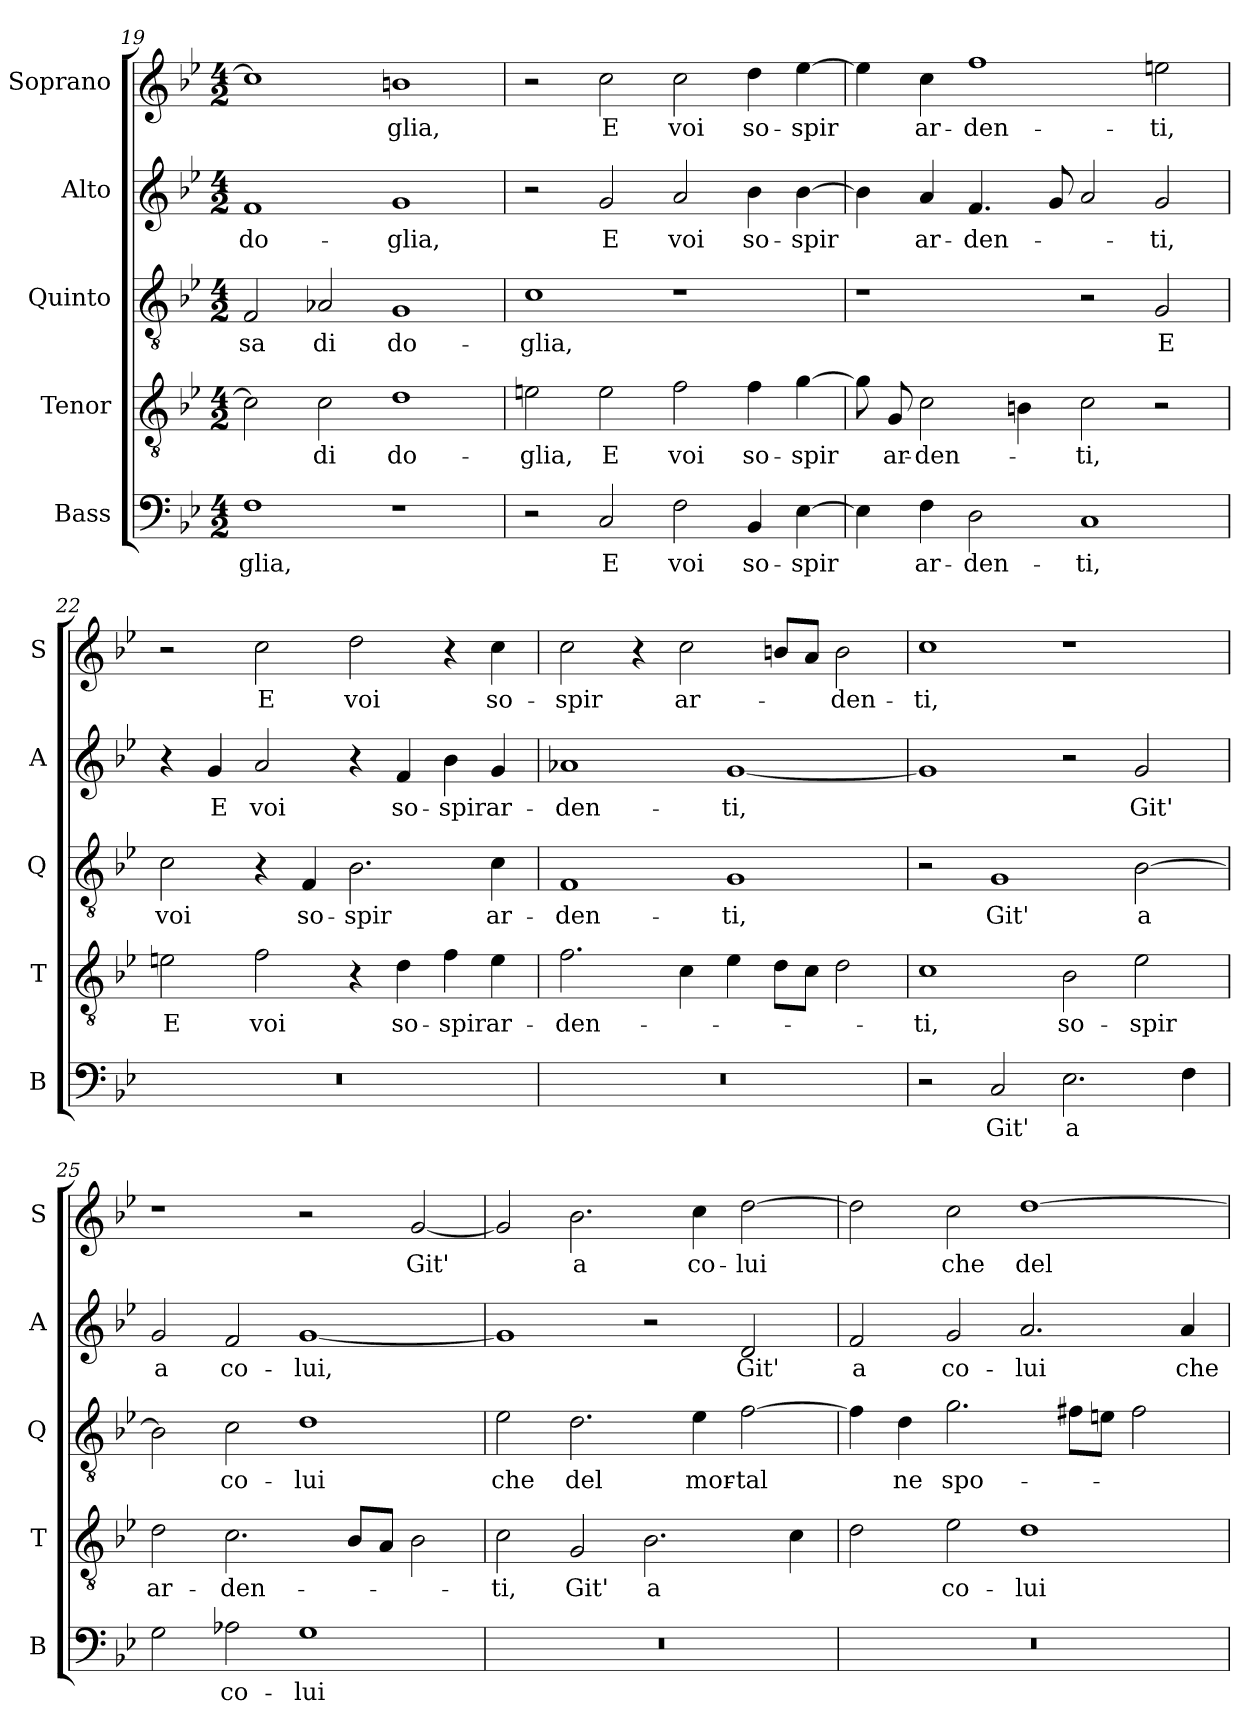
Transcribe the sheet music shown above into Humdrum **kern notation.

**kern	**text	**kern	**text	**kern	**text	**kern	**text	**kern	**text
*part5	*part5	*part4	*part4	*part3	*part3	*part2	*part2	*part1	*part1
*staff5	*staff5	*staff4	*staff4	*staff3	*staff3	*staff2	*staff2	*staff1	*staff1
*I"Bass	*	*I"Tenor	*	*I"Quinto	*	*I"Alto	*	*I"Soprano	*
*I'B	*	*I'T	*	*I'Q	*	*I'A	*	*I'S	*
*clefF4	*	*clefGv2	*	*clefGv2	*	*clefG2	*	*clefG2	*
*k[b-e-]	*	*k[b-e-]	*	*k[b-e-]	*	*k[b-e-]	*	*k[b-e-]	*
*B-:	*	*B-:	*	*B-:	*	*B-:	*	*B-:	*
*M4/2	*	*M4/2	*	*M4/2	*	*M4/2	*	*M4/2	*
=19	=19	=19	=19	=19	=19	=19	=19	=19	=19
!	!LO:LY:b	!	!	!	!LO:LY:b	!	!LO:LY:b	!	!
1F	-glia,	2c\]	.	2F/	-sa	1f	do-	1cc]	.
!	!	!	!LO:LY:b	!	!LO:LY:b	!	!	!	!
.	.	2c\	di	2A-X/	di	.	.	.	.
!	!	!	!LO:LY:b	!	!LO:LY:b	!	!LO:LY:b	!	!LO:LY:b
1r	.	1d	do-	1G	do-	1g	-glia,	1bn	-glia,
=20	=20	=20	=20	=20	=20	=20	=20	=20	=20
!	!	!	!LO:LY:b	!	!LO:LY:b	!	!	!	!
2r	.	2en\	-glia,	1c	-glia,	2r	.	2r	.
!	!LO:LY:b	!	!LO:LY:b	!	!	!	!LO:LY:b	!	!LO:LY:b
2C/	E	2e\	E	.	.	2g/	E	2cc\	E
!	!LO:LY:b	!	!LO:LY:b	!	!	!	!LO:LY:b	!	!LO:LY:b
2F\	voi	2f\	voi	1r	.	2a/	voi	2cc\	voi
!	!LO:LY:b	!	!LO:LY:b	!	!	!	!LO:LY:b	!	!LO:LY:b
4BB-/	so-	4f\	so-	.	.	4b-\	so-	4dd\	so-
!	!LO:LY:b	!	!LO:LY:b	!	!	!	!LO:LY:b	!	!LO:LY:b
[4E-\	-spir	[4g\	-spir	.	.	[4b-\	-spir	[4ee-\	-spir
!!LO:PB:g=z
=21	=21	=21	=21	=21	=21	=21	=21	=21	=21
4E-\]	.	8g\]	.	1r	.	4b-\]	.	4ee-\]	.
!	!	!	!LO:LY:b	!	!	!	!	!	!
.	.	8G/	ar-	.	.	.	.	.	.
!	!LO:LY:b	!	!LO:LY:b	!	!	!	!LO:LY:b	!	!LO:LY:b
4F\	ar-	2c\	-den-	.	.	4a/	ar-	4cc\	ar-
!	!LO:LY:b	!	!	!	!	!	!LO:LY:b	!	!LO:LY:b
2D\	-den-	.	.	.	.	4.f/	-den-	1ff	-den-
.	.	4Bn\	.	.	.	.	.	.	.
.	.	.	.	.	.	8g/	.	.	.
!	!LO:LY:b	!	!LO:LY:b	!	!	!	!	!	!
1C	-ti,	2c\	-ti,	2r	.	2a/	.	.	.
!	!	!	!	!	!LO:LY:b	!	!LO:LY:b	!	!LO:LY:b
.	.	2r	.	2G/	E	2g/	-ti,	2een\	-ti,
=22	=22	=22	=22	=22	=22	=22	=22	=22	=22
!	!	!	!LO:LY:b	!	!LO:LY:b	!	!	!	!
0r	.	2en\	E	2c\	voi	4r	.	2r	.
!	!	!	!	!	!	!	!LO:LY:b	!	!
.	.	.	.	.	.	4g/	E	.	.
!	!	!	!LO:LY:b	!	!	!	!LO:LY:b	!	!LO:LY:b
.	.	2f\	voi	4r	.	2a/	voi	2cc\	E
!	!	!	!	!	!LO:LY:b	!	!	!	!
.	.	.	.	4F/	so-	.	.	.	.
!	!	!	!	!	!LO:LY:b	!	!	!	!LO:LY:b
.	.	4r	.	2.B-\	-spir	4r	.	2dd\	voi
!	!	!	!LO:LY:b	!	!	!	!LO:LY:b	!	!
.	.	4d\	so-	.	.	4f/	so-	.	.
!	!	!	!LO:LY:b	!	!	!	!LO:LY:b	!	!
.	.	4f\	-spir	.	.	4b-\	-spir	4r	.
!	!	!	!LO:LY:b	!	!LO:LY:b	!	!LO:LY:b	!	!LO:LY:b
.	.	4e\	ar-	4c\	ar-	4g/	ar-	4cc\	so-
=23	=23	=23	=23	=23	=23	=23	=23	=23	=23
!	!	!	!LO:LY:b	!	!LO:LY:b	!	!LO:LY:b	!	!LO:LY:b
0r	.	2.f\	-den-	1F	-den-	1a-X	-den-	2cc\	-spir
.	.	.	.	.	.	.	.	4r	.
!	!	!	!	!	!	!	!	!	!LO:LY:b
.	.	4c\	.	.	.	.	.	2cc\	ar-
!	!	!	!	!	!LO:LY:b	!	!LO:LY:b	!	!
.	.	4e-\	.	1G	-ti,	[1g	-ti,	.	.
.	.	8d\L	.	.	.	.	.	8bn/L	.
.	.	8c\J	.	.	.	.	.	8a/J	.
!	!	!	!	!	!	!	!	!	!LO:LY:b
.	.	2d\	.	.	.	.	.	2b\	-den-
!!LO:LB:g=z
=24	=24	=24	=24	=24	=24	=24	=24	=24	=24
!	!	!	!LO:LY:b	!	!	!	!	!	!LO:LY:b
2r	.	1c	-ti,	2r	.	1g]	.	1cc	-ti,
!	!LO:LY:b	!	!	!	!LO:LY:b	!	!	!	!
2C/	Git'	.	.	1G	Git'	.	.	.	.
!	!LO:LY:b	!	!LO:LY:b	!	!	!	!	!	!
2.E-\	a	2B-\	so-	.	.	2r	.	1r	.
!	!	!	!LO:LY:b	!	!LO:LY:b	!	!LO:LY:b	!	!
.	.	2e-\	-spir	[2B-\	a	2g/	Git'	.	.
4F\	.	.	.	.	.	.	.	.	.
=25	=25	=25	=25	=25	=25	=25	=25	=25	=25
!	!	!	!LO:LY:b	!	!	!	!LO:LY:b	!	!
2G\	.	2d\	ar-	2B-\]	.	2g/	a	1r	.
!	!LO:LY:b	!	!LO:LY:b	!	!LO:LY:b	!	!LO:LY:b	!	!
2A-X\	co-	2.c\	-den-	2c\	co-	2f/	co-	.	.
!	!LO:LY:b	!	!	!	!LO:LY:b	!	!LO:LY:b	!	!
1G	-lui	.	.	1d	-lui	[1g	-lui,	2r	.
.	.	8B-/L	.	.	.	.	.	.	.
.	.	8A/J	.	.	.	.	.	.	.
!	!	!	!	!	!	!	!	!	!LO:LY:b
.	.	2B-\	.	.	.	.	.	[2g/	Git'
=26	=26	=26	=26	=26	=26	=26	=26	=26	=26
!	!	!	!LO:LY:b	!	!LO:LY:b	!	!	!	!
0r	.	2c\	-ti,	2e-\	che	1g]	.	2g/]	.
!	!	!	!LO:LY:b	!	!LO:LY:b	!	!	!	!LO:LY:b
.	.	2G/	Git'	2.d\	del	.	.	2.b-\	a
!	!	!	!LO:LY:b	!	!	!	!	!	!
.	.	2.B-\	a	.	.	2r	.	.	.
!	!	!	!	!	!LO:LY:b	!	!	!	!LO:LY:b
.	.	.	.	4e-\	mor-	.	.	4cc\	co-
!	!	!	!	!	!LO:LY:b	!	!LO:LY:b	!	!LO:LY:b
.	.	.	.	[2f\	-tal	2d/	Git'	[2dd\	-lui
.	.	4c\	.	.	.	.	.	.	.
=27	=27	=27	=27	=27	=27	=27	=27	=27	=27
!	!	!	!	!	!	!	!LO:LY:b	!	!
0r	.	2d\	.	4f\]	.	2f/	a	2dd\]	.
!	!	!	!	!	!LO:LY:b	!	!	!	!
.	.	.	.	4d\	ne	.	.	.	.
!	!	!	!LO:LY:b	!	!LO:LY:b	!	!LO:LY:b	!	!LO:LY:b
.	.	2e-\	co-	2.g\	spo-	2g/	co-	2cc\	che
!	!	!	!LO:LY:b	!	!	!	!LO:LY:b	!	!LO:LY:b
.	.	1d	-lui	.	.	2.a/	-lui	[1dd	del
.	.	.	.	8f#X\L	.	.	.	.	.
.	.	.	.	8en\J	.	.	.	.	.
.	.	.	.	2f#\	.	.	.	.	.
!	!	!	!	!	!	!	!LO:LY:b	!	!
.	.	.	.	.	.	4a/	che	.	.
=	=	=	=	=	=	=	=	=	=
*-	*-	*-	*-	*-	*-	*-	*-	*-	*-
